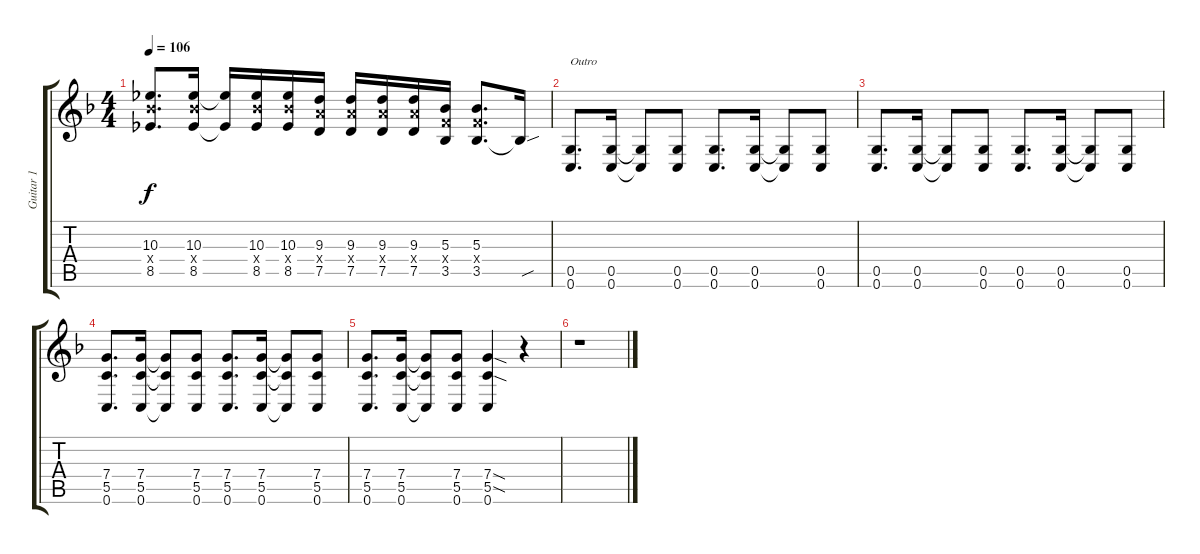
\track ("Guitar 1" "Guitar 1") {instrument distortionguitar}
\staff {score tabs}
\tuning (D4 A3 F3 C3 G2 C2) {hide}
\ts (4 4)
\tempo 106
\clef g2
\ks f
(10.3 10.4{x} 8.5).8{d dy f} (10.3 10.4{x} 8.5).16 (10.3{t} 8.5{t}).16 (10.3 10.4{x} 8.5).16 (10.3 10.4{x} 8.5).16 (9.3 9.4{x} 7.5).16 (9.3 9.4{x} 7.5).16 (9.3 9.4{x} 7.5).16 (9.3 9.4{x} 7.5).16 (5.3 5.4{x} 3.5).16 (5.3 5.4{x} 3.5).8{d} 3.5{sou t}.16 |
(0.5 0.6).8{d txt "Outro"} (0.5 0.6).16 (0.5{t} 0.6{t}).8 (0.5 0.6).8 (0.5 0.6).8{d} (0.5 0.6).16 (0.5{t} 0.6{t}).8 (0.5 0.6).8 |
(0.5 0.6).8{d} (0.5 0.6).16 (0.5{t} 0.6{t}).8 (0.5 0.6).8 (0.5 0.6).8{d} (0.5 0.6).16 (0.5{t} 0.6{t}).8 (0.5 0.6).8 |
(7.4 5.5 0.6).8{d} (7.4 5.5 0.6).16 (7.4{t} 5.5{t} 0.6{t}).8 (7.4 5.5 0.6).8 (7.4 5.5 0.6).8{d} (7.4 5.5 0.6).16 (7.4{t} 5.5{t} 0.6{t}).8 (7.4 5.5 0.6).8 |
(7.4 5.5 0.6).8{d} (7.4 5.5 0.6).16 (7.4{t} 5.5{t} 0.6{t}).8 (7.4 5.5 0.6).8 (7.4{sod} 5.5{sod} 0.6).4 r.4 |
r.1
